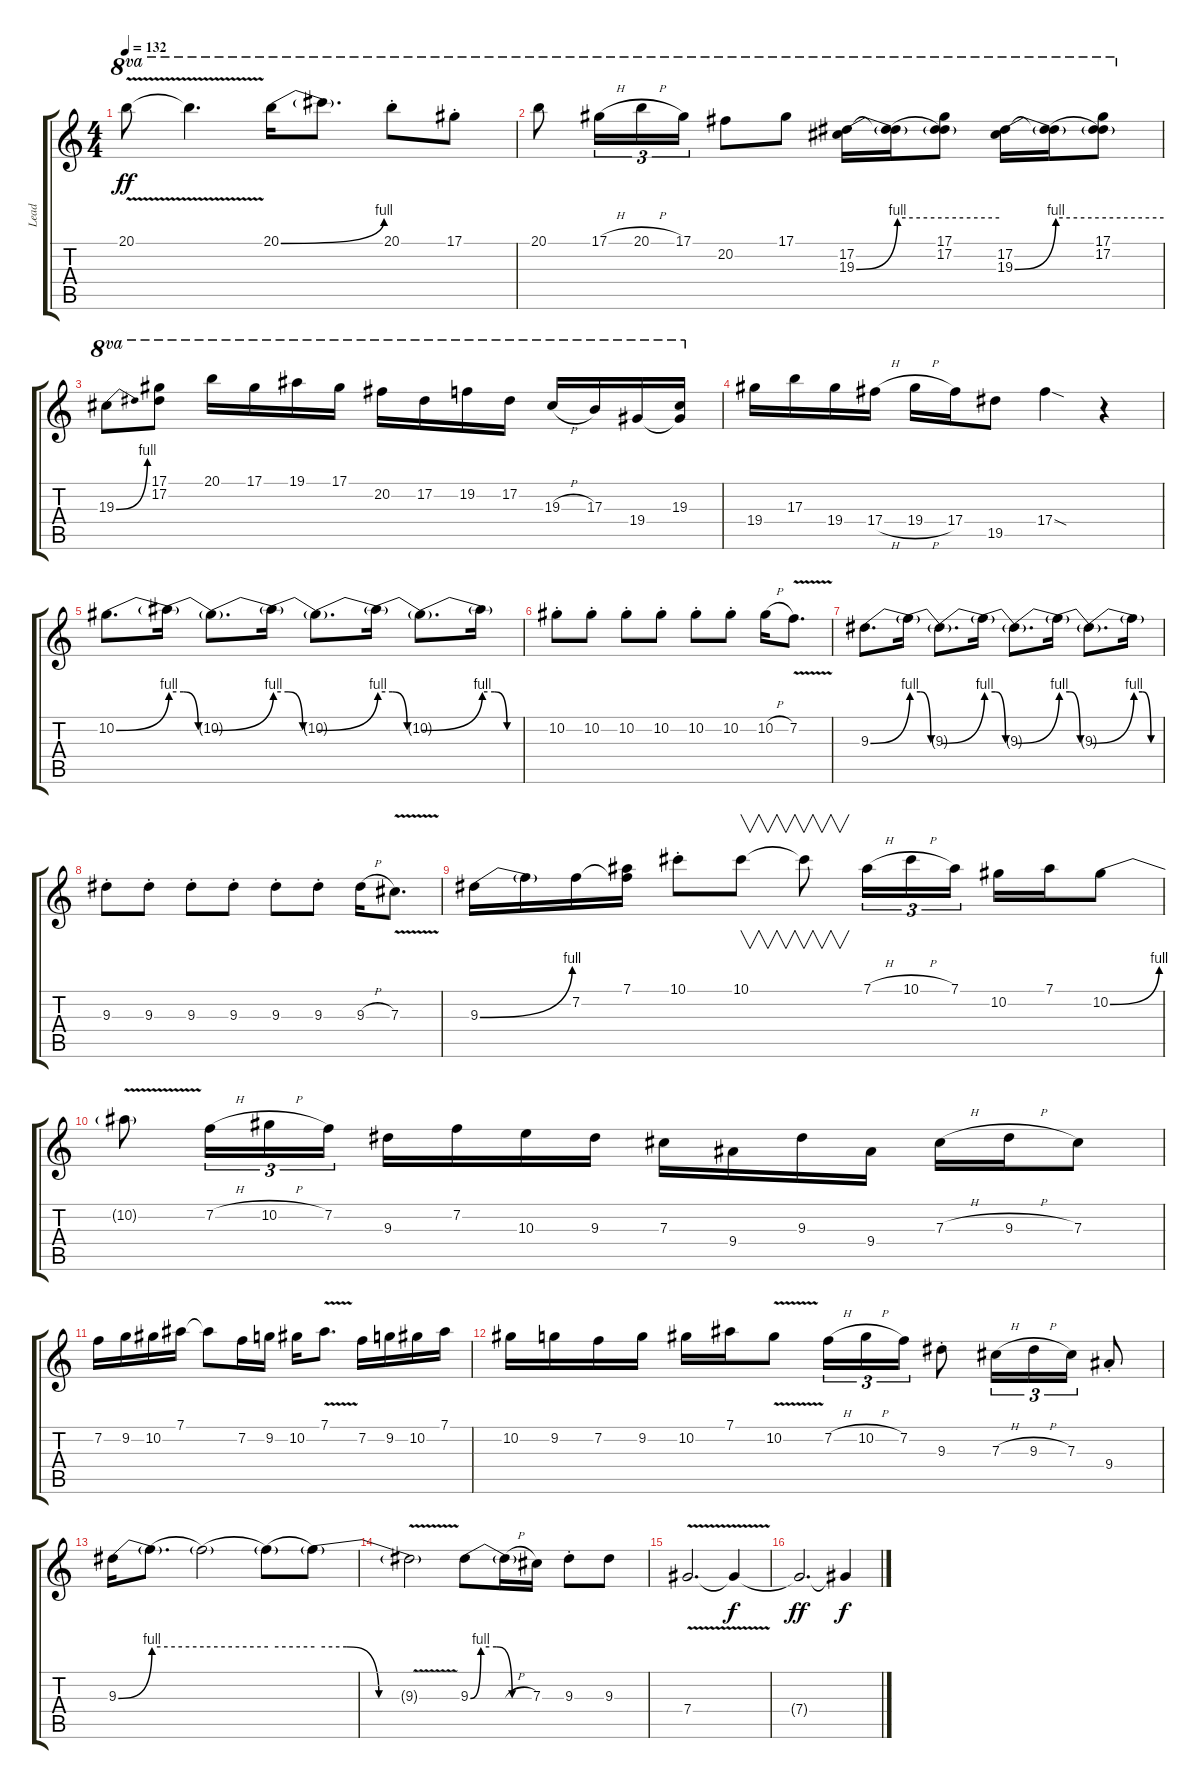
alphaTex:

\track ("Lead" "Lead") {instrument distortionguitar}
\staff {score tabs}
\tuning (Eb4 Bb3 Gb3 Db3 Ab2 Eb2) {hide}
\ts (4 4)
\tempo 132
\clef g2
\ks c
20.1{v}.8{ot 8va dy ff} 20.1{v t}.4{d ot 8va} 20.1{be (bend 0 0 60 4)}.16{ot 8va} 20.1{t}.8{d ot 8va} 20.1{st}.8{ot 8va} 17.1{st}.8{ot 8va} |
20.1.8{ot 8va} 17.1{h}.16{tu (3 2) ot 8va} 20.1{h}.16{tu (3 2) ot 8va} 17.1.16{tu (3 2) ot 8va} 20.2.8{ot 8va} 17.1.8{ot 8va} (17.2 19.3{be (bend 0 0 60 4)}).16{ot 8va} (17.2{t} 19.3{be (hold 0 4 60 4) t}).16{ot 8va} (17.1 17.2 19.3{t}).8{ot 8va} (17.2 19.3{be (bend 0 0 60 4)}).16{ot 8va} (17.2{t} 19.3{be (hold 0 4 60 4) t}).16{ot 8va} (17.1 17.2 19.3{t}).8{ot 8va} |
19.3{be (bend 0 0 60 4)}.8{ot 8va} (17.1 17.2).8{ot 8va} 20.1.16{ot 8va} 17.1.16{ot 8va} 19.1.16{ot 8va} 17.1.16{ot 8va} 20.2.16{ot 8va} 17.2.16{ot 8va} 19.2.16{ot 8va} 17.2.16{ot 8va} 19.3{h}.16{ot 8va} 17.3.16{ot 8va} 19.4.16{ot 8va} (19.3 19.4{t}).16{ot 8va} |
19.4.16 17.3.16 19.4.16 17.4{h}.16 19.4{h}.16 17.4.16 19.5.8 17.4{sod}.4 r.4 |
10.2{be (bend 0 0 60 4)}.8{d} 10.2{be (custom 0 4 20 4 40 0 60 0) t}.16 10.2{be (bend 0 0 60 4) t}.8{d} 10.2{be (custom 0 4 20 4 40 0 60 0) t}.16 10.2{be (bend 0 0 60 4) t}.8{d} 10.2{be (custom 0 4 20 4 40 0 60 0) t}.16 10.2{be (bend 0 0 60 4) t}.8{d} 10.2{be (custom 0 4 20 4 40 0 60 0) t}.16 |
10.2{st}.8 10.2{st}.8 10.2{st}.8 10.2{st}.8 10.2{st}.8 10.2{st}.8 10.2{h}.16 7.2{v}.8{d} |
9.3{be (bend 0 0 60 4)}.8{d} 9.3{be (custom 0 4 20 4 40 0 60 0) t}.16 9.3{be (bend 0 0 60 4) t}.8{d} 9.3{be (custom 0 4 20 4 40 0 60 0) t}.16 9.3{be (bend 0 0 60 4) t}.8{d} 9.3{be (custom 0 4 20 4 40 0 60 0) t}.16 9.3{be (bend 0 0 60 4) t}.8{d} 9.3{be (custom 0 4 20 4 40 0 60 0) t}.16 |
9.3{st}.8 9.3{st}.8 9.3{st}.8 9.3{st}.8 9.3{st}.8 9.3{st}.8 9.3{h}.16 7.3{v}.8{d} |
9.3{be (bend 0 0 60 4)}.16 9.3{t}.16 7.2.16 (7.1 7.2{t}).16 10.1{st}.8 10.1.8{v} 10.1{t}.8{v} 7.1{h}.16{tu (3 2)} 10.1{h}.16{tu (3 2)} 7.1.16{tu (3 2)} 10.2.16 7.1.16 10.2{be (bend 0 0 60 4)}.8 |
10.2{v t}.8 7.2{h}.16{tu (3 2)} 10.2{h}.16{tu (3 2)} 7.2.16{tu (3 2)} 9.3.16 7.2.16 10.3.16 9.3.16 7.3.16 9.4.16 9.3.16 9.4.16 7.3{h}.16 9.3{h}.16 7.3.8 |
7.2.16 9.2.16 10.2.16 7.1.16 7.1{t}.8 7.2.16 9.2.16 10.2.16 7.1{v}.8{d} 7.2.16 9.2.16 10.2.16 7.1.16 |
10.2.16 9.2.16 7.2.16 9.2.16 10.2.16 7.1.16 10.2{v}.8 7.2{h}.16{tu (3 2)} 10.2{h}.16{tu (3 2)} 7.2.16{tu (3 2)} 9.3{st}.8 7.3{h}.16{tu (3 2)} 9.3{h}.16{tu (3 2)} 7.3.16{tu (3 2)} 9.4{st}.8 |
9.3{be (bend 0 0 60 4)}.16 9.3{be (hold 0 4 60 4) t}.8{d} 9.3{be (hold 0 4 60 4) t}.2 9.3{be (hold 0 4 60 4) t}.8 9.3{be (custom 0 4 20 4 40 0 60 0) t}.8 |
9.3{v t}.2 9.3{be (custom 0 0 10 4 25 4 40 0 60 0)}.8 9.3{h t}.16 7.3.16 9.3{st}.8 9.3.8 |
7.4{v}.2{d} 7.4{t}.4{dy f} |
7.4{t}.2{d dy ff} 7.4{t}.4{dy f}
